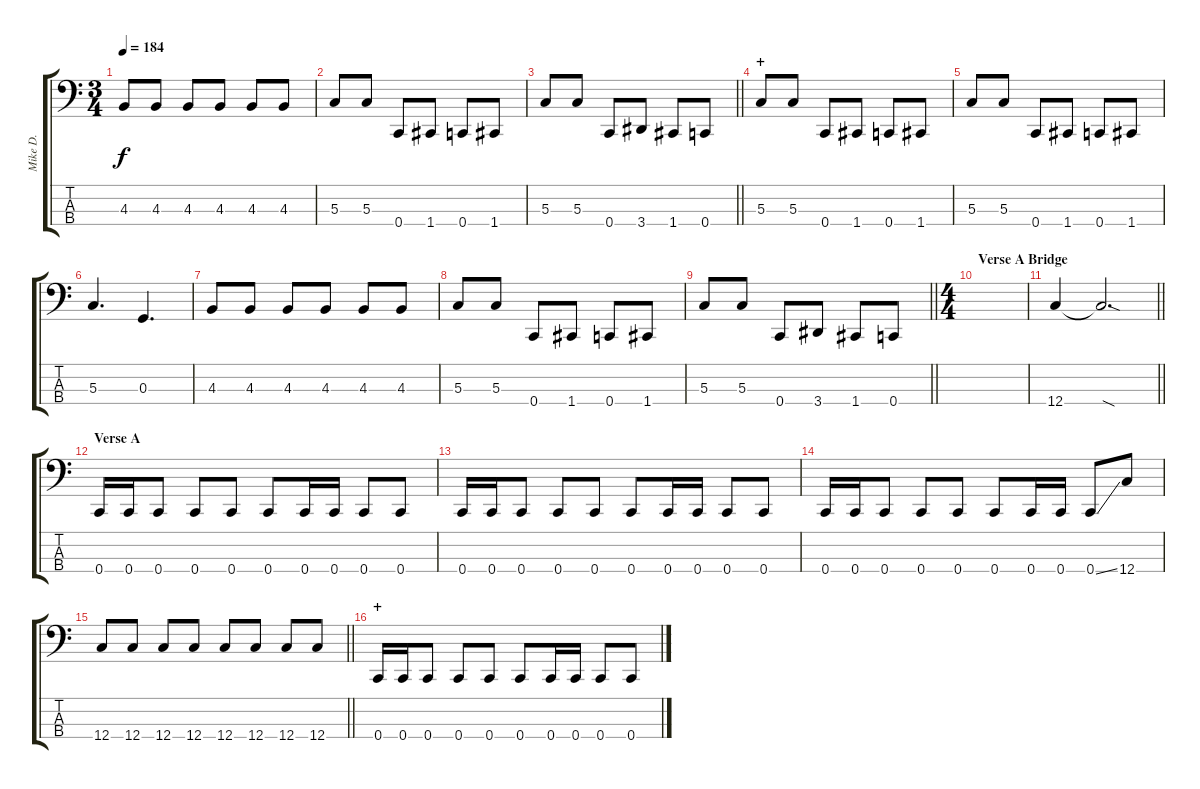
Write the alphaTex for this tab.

\track ("Mike D." "Mike D.") {instrument electricbassfinger}
\staff {score tabs}
\tuning (F2 C2 G1 C1) {hide}
\ts (3 4)
\tempo 184
\clef f4
\ks c
4.3.8{dy f} 4.3.8 4.3.8 4.3.8 4.3.8 4.3.8 |
5.3.8 5.3.8 0.4.8 1.4.8 0.4.8 1.4.8 |
\barLineRight lightlight
5.3.8 5.3.8 0.4.8 3.4.8 1.4.8 0.4.8 |
\section ("" "+")
5.3.8 5.3.8 0.4.8 1.4.8 0.4.8 1.4.8 |
5.3.8 5.3.8 0.4.8 1.4.8 0.4.8 1.4.8 |
5.3.4{d} 0.3.4{d} |
4.3.8 4.3.8 4.3.8 4.3.8 4.3.8 4.3.8 |
5.3.8 5.3.8 0.4.8 1.4.8 0.4.8 1.4.8 |
\barLineRight lightlight
5.3.8 5.3.8 0.4.8 3.4.8 1.4.8 0.4.8 |
\ts (4 4)
\section ("" "Verse A Bridge")
|
\barLineRight lightlight
12.4.4 12.4{sod t}.2{d} |
\section ("" "Verse A")
0.4.16 0.4.16 0.4.8 0.4.8 0.4.8 0.4.8 0.4.16 0.4.16 0.4.8 0.4.8 |
0.4.16 0.4.16 0.4.8 0.4.8 0.4.8 0.4.8 0.4.16 0.4.16 0.4.8 0.4.8 |
0.4.16 0.4.16 0.4.8 0.4.8 0.4.8 0.4.8 0.4.16 0.4.16 0.4{ss}.8 12.4.8 |
\barLineRight lightlight
12.4.8 12.4.8 12.4.8 12.4.8 12.4.8 12.4.8 12.4.8 12.4.8 |
\section ("" "+")
0.4.16 0.4.16 0.4.8 0.4.8 0.4.8 0.4.8 0.4.16 0.4.16 0.4.8 0.4.8
